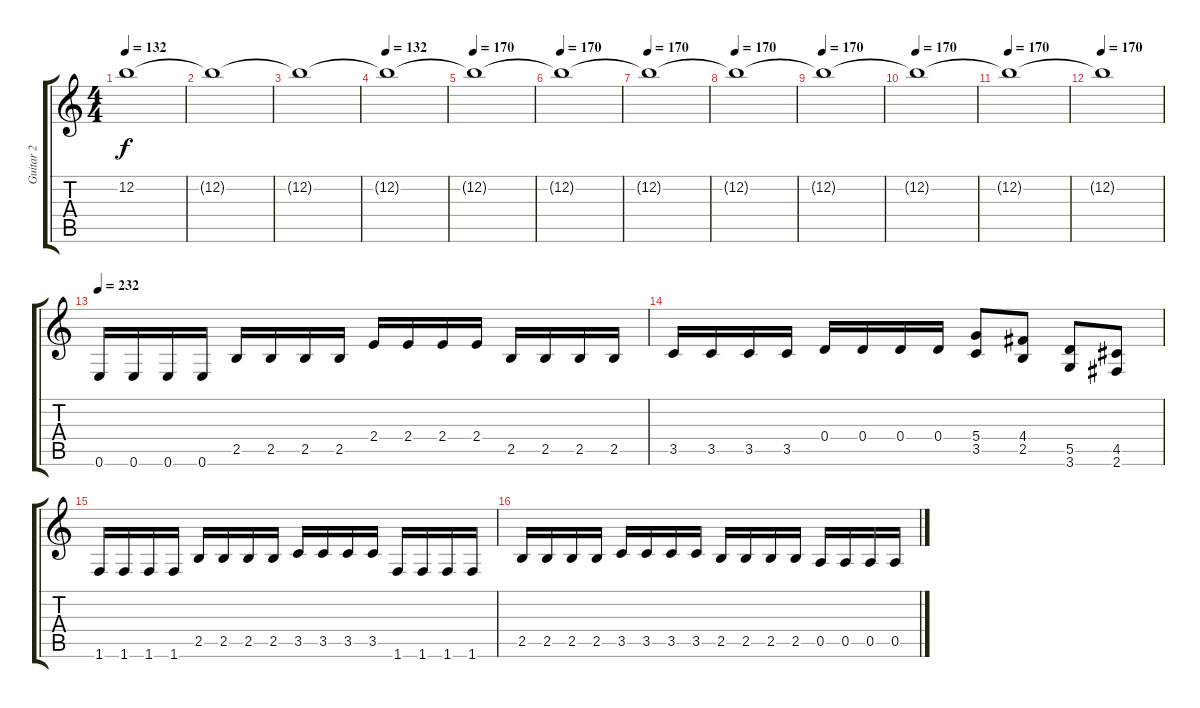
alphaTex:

\track ("Guitar 2" "Guitar 2") {instrument overdrivenguitar}
\staff {score tabs}
\tuning (E4 B3 G3 D3 A2 E2) {hide}
\ts (4 4)
\tempo 132
\clef g2
\ks c
12.2{t}.1{dy f} |
12.2{t}.1 |
12.2{t}.1 |
\tempo 132
12.2{t}.1 |
\tempo 170
12.2{t}.1 |
\tempo 170
12.2{t}.1 |
\tempo 170
12.2{t}.1 |
\tempo 170
12.2{t}.1 |
\tempo 170
12.2{t}.1 |
\tempo 170
12.2{t}.1 |
\tempo 170
12.2{t}.1 |
\tempo 170
12.2{t}.1 |
\tempo 232
0.6.16{volume 13} 0.6.16 0.6.16 0.6.16 2.5.16 2.5.16 2.5.16 2.5.16 2.4.16 2.4.16 2.4.16 2.4.16 2.5.16 2.5.16 2.5.16 2.5.16 |
3.5.16 3.5.16 3.5.16 3.5.16 0.4.16 0.4.16 0.4.16 0.4.16 (5.4 3.5).8 (4.4 2.5).8 (5.5 3.6).8 (4.5 2.6).8 |
1.6.16 1.6.16 1.6.16 1.6.16 2.5.16 2.5.16 2.5.16 2.5.16 3.5.16 3.5.16 3.5.16 3.5.16 1.6.16 1.6.16 1.6.16 1.6.16 |
2.5.16 2.5.16 2.5.16 2.5.16 3.5.16 3.5.16 3.5.16 3.5.16 2.5.16 2.5.16 2.5.16 2.5.16 0.5.16 0.5.16 0.5.16 0.5.16
